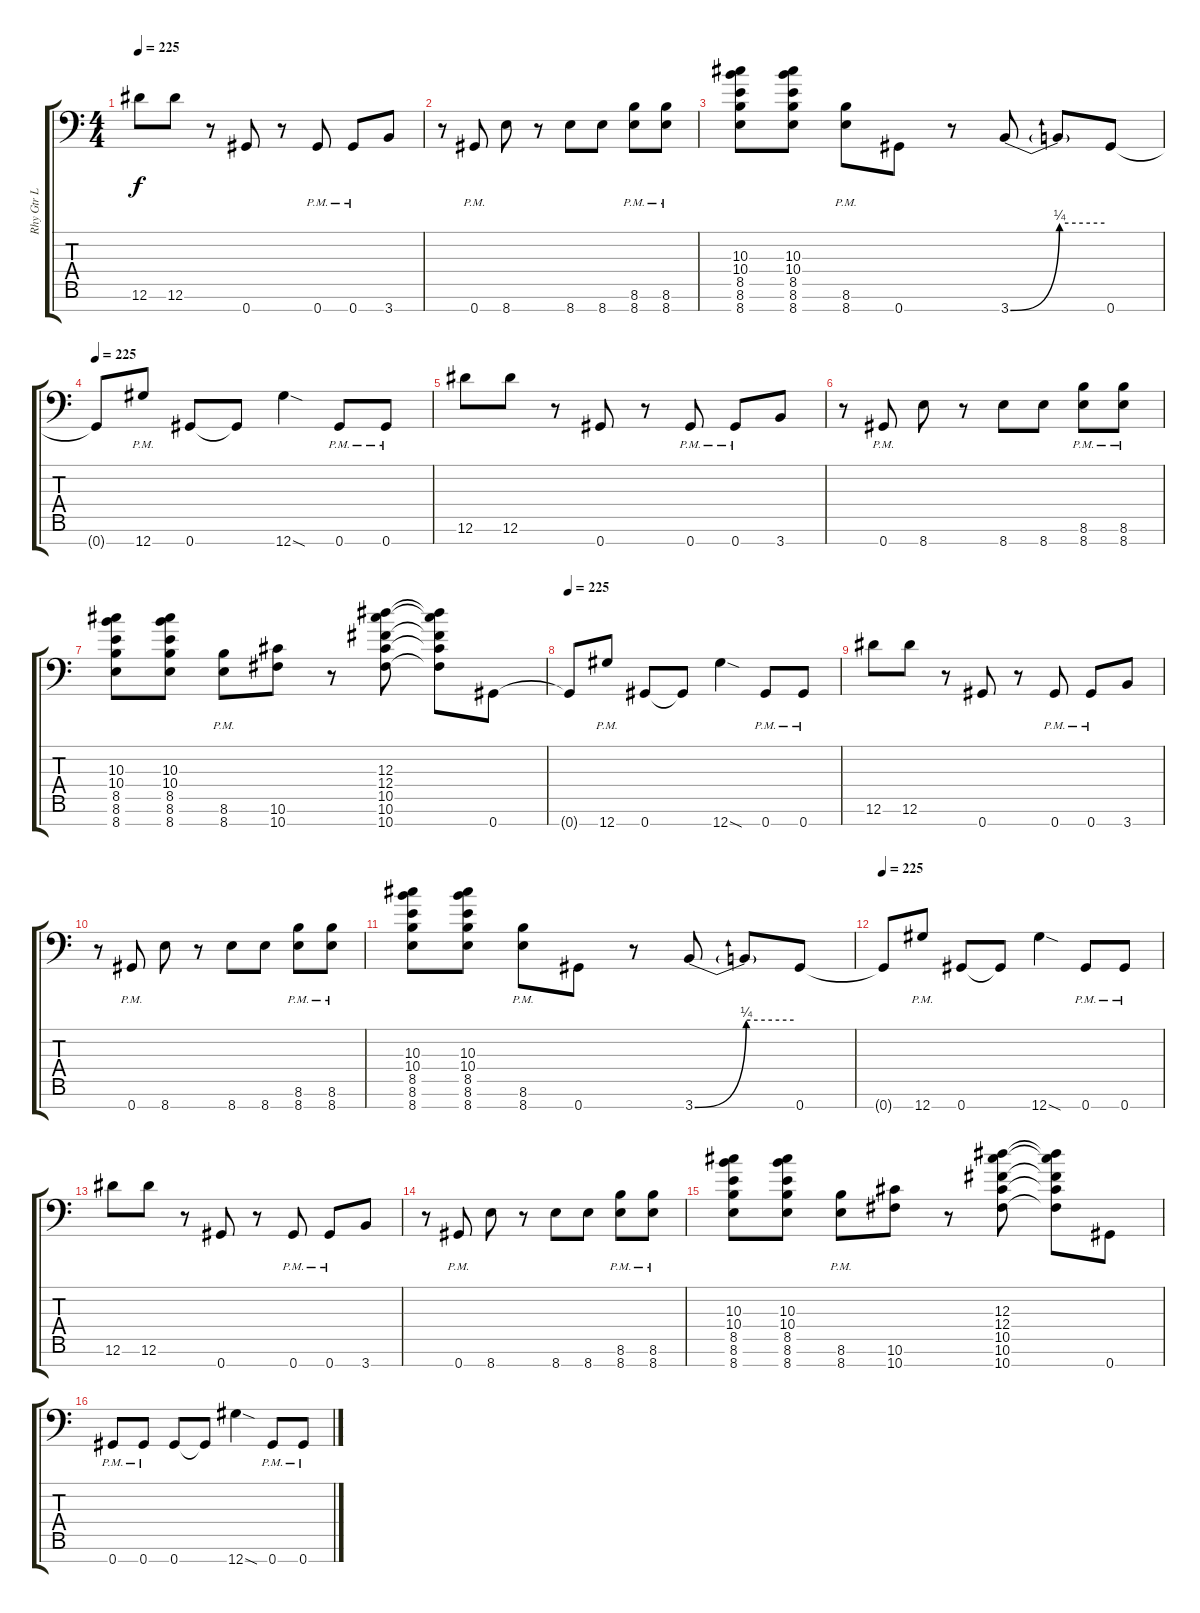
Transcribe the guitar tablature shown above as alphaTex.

\track ("Rhy Gtr L" "Rhy Gtr L") {instrument overdrivenguitar}
\staff {score tabs}
\tuning (Db4 Ab3 Eb3 Db3 Ab2 Eb2 Ab1) {hide}
\ts (4 4)
\tempo 225
\clef f4
\ks c
12.6.8{dy f} 12.6.8 r.8 0.7.8 r.8 0.7{pm}.8 0.7{pm}.8 3.7.8 |
r.8 0.7{pm}.8 8.7.8 r.8 8.7.8 8.7.8 (8.6{pm} 8.7{pm}).8 (8.6{pm} 8.7{pm}).8 |
(10.3 10.4 8.5 8.6 8.7).8 (10.3 10.4 8.5 8.6 8.7).8 (8.6{pm} 8.7{pm}).8 0.7.8 r.8 3.7{be (bend 0 0 60 1)}.8 3.7{be (hold 0 1 60 1) t}.8 0.7.8 |
\tempo 225
0.7{t}.8 12.7{pm}.8 0.7.8 0.7{t}.8 12.7{sod}.4 0.7{pm}.8 0.7{pm}.8 |
12.6.8 12.6.8 r.8 0.7.8 r.8 0.7{pm}.8 0.7{pm}.8 3.7.8 |
r.8 0.7{pm}.8 8.7.8 r.8 8.7.8 8.7.8 (8.6{pm} 8.7{pm}).8 (8.6{pm} 8.7{pm}).8 |
(10.3 10.4 8.5 8.6 8.7).8 (10.3 10.4 8.5 8.6 8.7).8 (8.6{pm} 8.7{pm}).8 (10.6 10.7).8 r.8 (12.3 12.4 10.5 10.6 10.7).8 (12.3{t} 12.4{t} 10.5{t} 10.6{t} 10.7{t}).8 0.7.8 |
\tempo 225
0.7{t}.8 12.7{pm}.8 0.7.8 0.7{t}.8 12.7{sod}.4 0.7{pm}.8 0.7{pm}.8 |
12.6.8 12.6.8 r.8 0.7.8 r.8 0.7{pm}.8 0.7{pm}.8 3.7.8 |
r.8 0.7{pm}.8 8.7.8 r.8 8.7.8 8.7.8 (8.6{pm} 8.7{pm}).8 (8.6{pm} 8.7{pm}).8 |
(10.3 10.4 8.5 8.6 8.7).8 (10.3 10.4 8.5 8.6 8.7).8 (8.6{pm} 8.7{pm}).8 0.7.8 r.8 3.7{be (bend 0 0 60 1)}.8 3.7{be (hold 0 1 60 1) t}.8 0.7.8 |
\tempo 225
0.7{t}.8 12.7{pm}.8 0.7.8 0.7{t}.8 12.7{sod}.4 0.7{pm}.8 0.7{pm}.8 |
12.6.8 12.6.8 r.8 0.7.8 r.8 0.7{pm}.8 0.7{pm}.8 3.7.8 |
r.8 0.7{pm}.8 8.7.8 r.8 8.7.8 8.7.8 (8.6{pm} 8.7{pm}).8 (8.6{pm} 8.7{pm}).8 |
(10.3 10.4 8.5 8.6 8.7).8 (10.3 10.4 8.5 8.6 8.7).8 (8.6{pm} 8.7{pm}).8 (10.6 10.7).8 r.8 (12.3 12.4 10.5 10.6 10.7).8 (12.3{t} 12.4{t} 10.5{t} 10.6{t} 10.7{t}).8 0.7.8 |
0.7{pm}.8 0.7{pm}.8 0.7.8 0.7{t}.8 12.7{sod}.4 0.7{pm}.8 0.7{pm}.8
